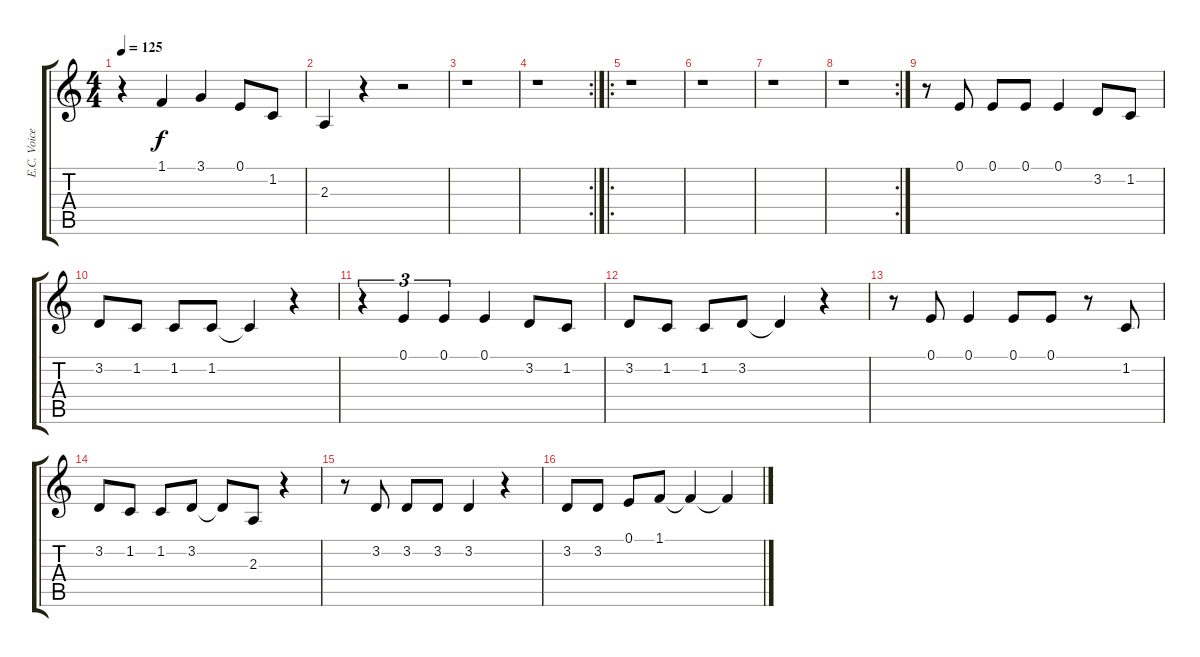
\track ("E.C. Voice" "E.C. Voice") {instrument harmonica}
\staff {score tabs}
\tuning (E4 B3 G3 D3 A2 E2) {hide}
\ts (4 4)
\tempo 125
\clef g2
\ks c
r.4{dy f} 1.1.4 3.1.4 0.1.8 1.2.8 |
2.3.4 r.4 r.2 |
r.1 |
\rc 2
r.1 |
\ro
r.1 |
r.1 |
r.1 |
\rc 2
r.1 |
r.8 0.1.8 0.1.8 0.1.8 0.1.4 3.2.8 1.2.8 |
3.2.8 1.2.8 1.2.8 1.2.8 1.2{t}.4 r.4 |
r.4{tu (3 2)} 0.1.4{tu (3 2)} 0.1.4{tu (3 2)} 0.1.4 3.2.8 1.2.8 |
3.2.8 1.2.8 1.2.8 3.2.8 3.2{t}.4 r.4 |
r.8 0.1.8 0.1.4 0.1.8 0.1.8 r.8 1.2.8 |
3.2.8 1.2.8 1.2.8 3.2.8 3.2{t}.8 2.3.8 r.4 |
r.8 3.2.8 3.2.8 3.2.8 3.2.4 r.4 |
3.2.8 3.2.8 0.1.8 1.1.8 1.1{t}.4 1.1{t}.4
